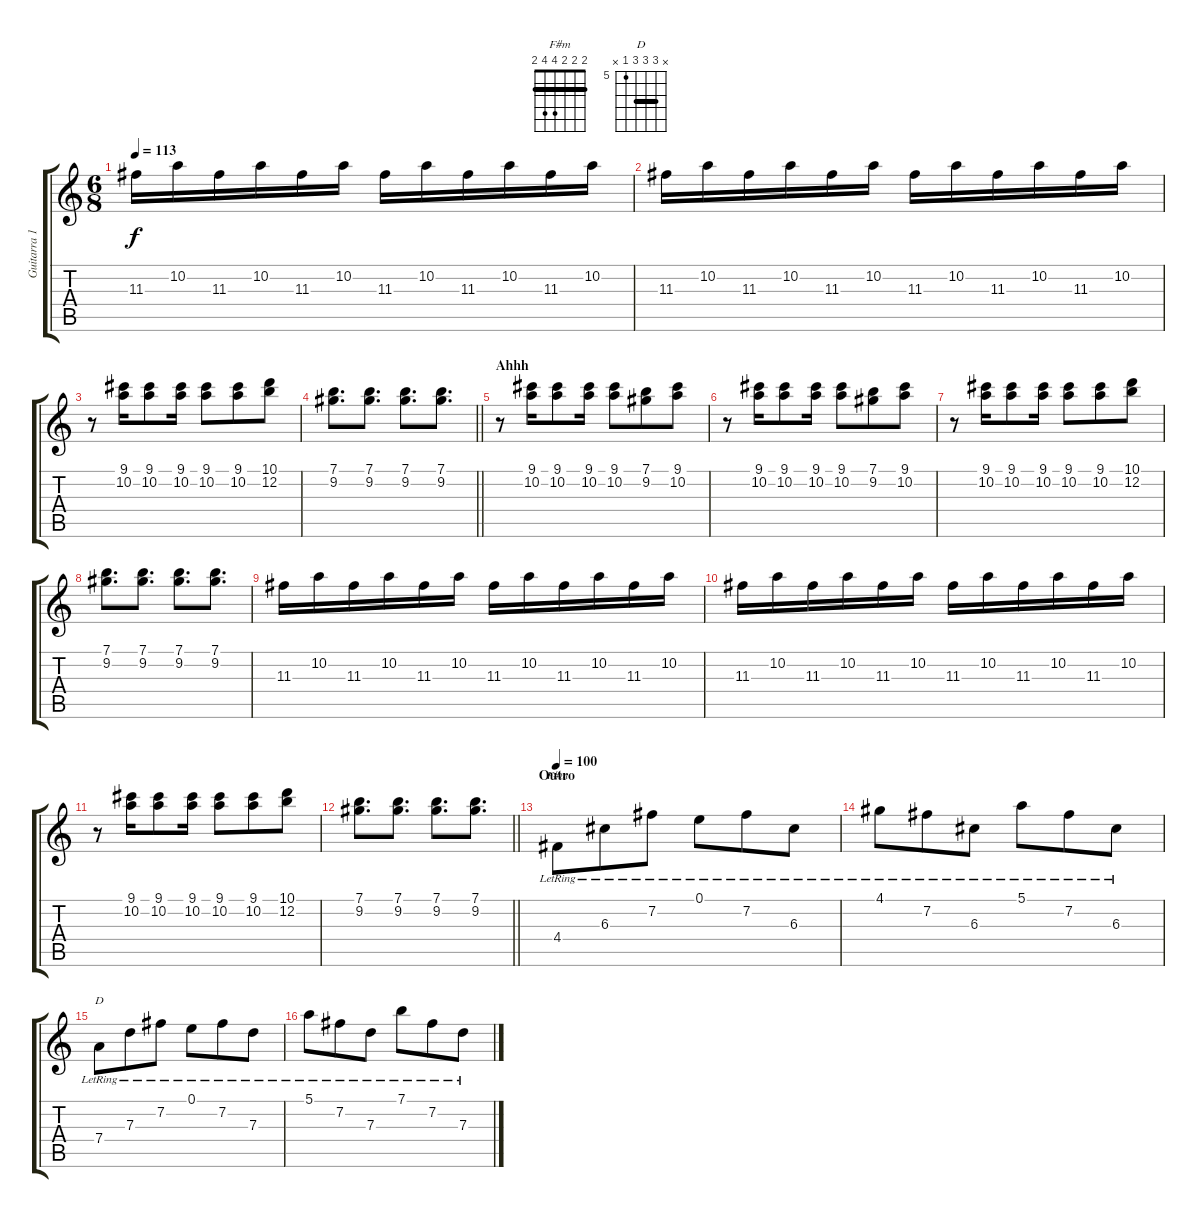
\track ("Guitarra 1" "Guitarra 1") {instrument acousticguitarsteel}
\staff {score tabs}
\tuning (E4 B3 G3 D3 A2 E2) {hide}
\chord ("F#m" 2 2 2 4 4 2) {barre 2}
\chord ("D" x 7 7 7 5 x) {firstfret 5 barre 7}
\ts (6 8)
\tempo 113
\clef g2
\ks c
11.3.16{dy f} 10.2.16 11.3.16 10.2.16 11.3.16 10.2.16 11.3.16 10.2.16 11.3.16 10.2.16 11.3.16 10.2.16 |
11.3.16 10.2.16 11.3.16 10.2.16 11.3.16 10.2.16 11.3.16 10.2.16 11.3.16 10.2.16 11.3.16 10.2.16 |
r.8 (9.1 10.2).16 (9.1 10.2).8 (9.1 10.2).16 (9.1 10.2).8 (9.1 10.2).8 (10.1 12.2).8 |
\barLineRight lightlight
(7.1 9.2).8{d} (7.1 9.2).8{d} (7.1 9.2).8{d} (7.1 9.2).8{d} |
\section ("" "Ahhh")
r.8 (9.1 10.2).16 (9.1 10.2).8 (9.1 10.2).16 (9.1 10.2).8 (7.1 9.2).8 (9.1 10.2).8 |
r.8 (9.1 10.2).16 (9.1 10.2).8 (9.1 10.2).16 (9.1 10.2).8 (7.1 9.2).8 (9.1 10.2).8 |
r.8 (9.1 10.2).16 (9.1 10.2).8 (9.1 10.2).16 (9.1 10.2).8 (9.1 10.2).8 (10.1 12.2).8 |
(7.1 9.2).8{d} (7.1 9.2).8{d} (7.1 9.2).8{d} (7.1 9.2).8{d} |
11.3.16 10.2.16 11.3.16 10.2.16 11.3.16 10.2.16 11.3.16 10.2.16 11.3.16 10.2.16 11.3.16 10.2.16 |
11.3.16 10.2.16 11.3.16 10.2.16 11.3.16 10.2.16 11.3.16 10.2.16 11.3.16 10.2.16 11.3.16 10.2.16 |
r.8 (9.1 10.2).16 (9.1 10.2).8 (9.1 10.2).16 (9.1 10.2).8 (9.1 10.2).8 (10.1 12.2).8 |
\barLineRight lightlight
(7.1 9.2).8{d} (7.1 9.2).8{d} (7.1 9.2).8{d} (7.1 9.2).8{d} |
\section ("" "Outro")
\tempo 100
4.4{lr}.8{ch "F#m" volume 10} 6.3{lr}.8{volume 15} 7.2{lr}.8 0.1{lr}.8 7.2{lr}.8 6.3{lr}.8 |
4.1{lr}.8 7.2{lr}.8 6.3{lr}.8 5.1{lr}.8 7.2{lr}.8 6.3{lr}.8 |
7.4{lr}.8{ch "D"} 7.3{lr}.8 7.2{lr}.8 0.1{lr}.8 7.2{lr}.8 7.3{lr}.8 |
5.1{lr}.8 7.2{lr}.8 7.3{lr}.8 7.1{lr}.8 7.2{lr}.8 7.3{lr}.8
